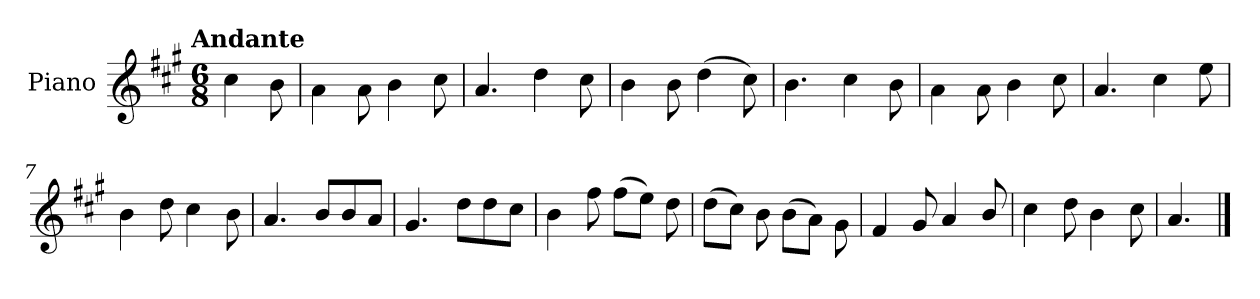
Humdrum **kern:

**kern
*part1
*staff1
*I"Piano
*I'Pno.
*clefG2
*k[f#c#g#]
!!LO:TX:omd:t=Andante
*M6/8
*MM92
=
4cc#\
8b\
=1
4a\
8a\
4b\
8cc#\
=2
4.a/
4dd\
8cc#\
=3
4b\
8b\
(>4dd\
8cc#\)
=4
4.b\
4cc#\
8b\
!!LO:LB:g=z
=5
4a\
8a\
4b\
8cc#\
=6
4.a/
4cc#\
8ee\
=7
4b\
8dd\
4cc#\
8b\
=8
4.a/
8b/L
8b/
8a/J
=9
4.g#/
8dd\L
8dd\
8cc#\J
!!LO:LB:g=z
=10
4b\
8ff#\
(>8ff#\L
8ee\J)
8dd\
=11
(>8dd\L
8cc#\J)
8b\
(>8b\L
8a\J)
8g#\
=12
4f#/
8g#/
4a/
8b/
=13
4cc#\
8dd\
4b\
8cc#\
=14
4.a/
==
*-
